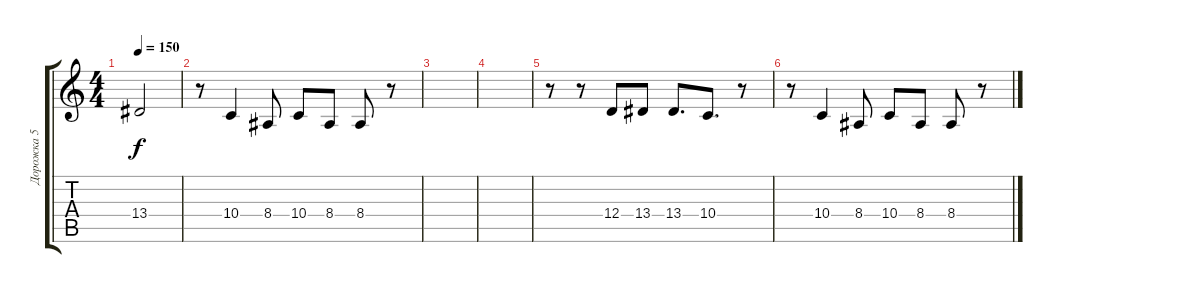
\track ("Дорожка 5" "Дорожка 5") {instrument lead8bassandlead}
\staff {score tabs}
\tuning (E4 B3 G3 D3 A2 E2) {hide}
\ts (4 4)
\tempo 150
\clef g2
\ks c
13.4.2{dy f} |
r.8 10.4.4 8.4.8 10.4.8 8.4.8 8.4.8 r.8 |
|
|
r.8 r.8 12.4.8 13.4.8 13.4.8{d} 10.4.8{d} r.8 |
r.8 10.4.4 8.4.8 10.4.8 8.4.8 8.4.8 r.8
